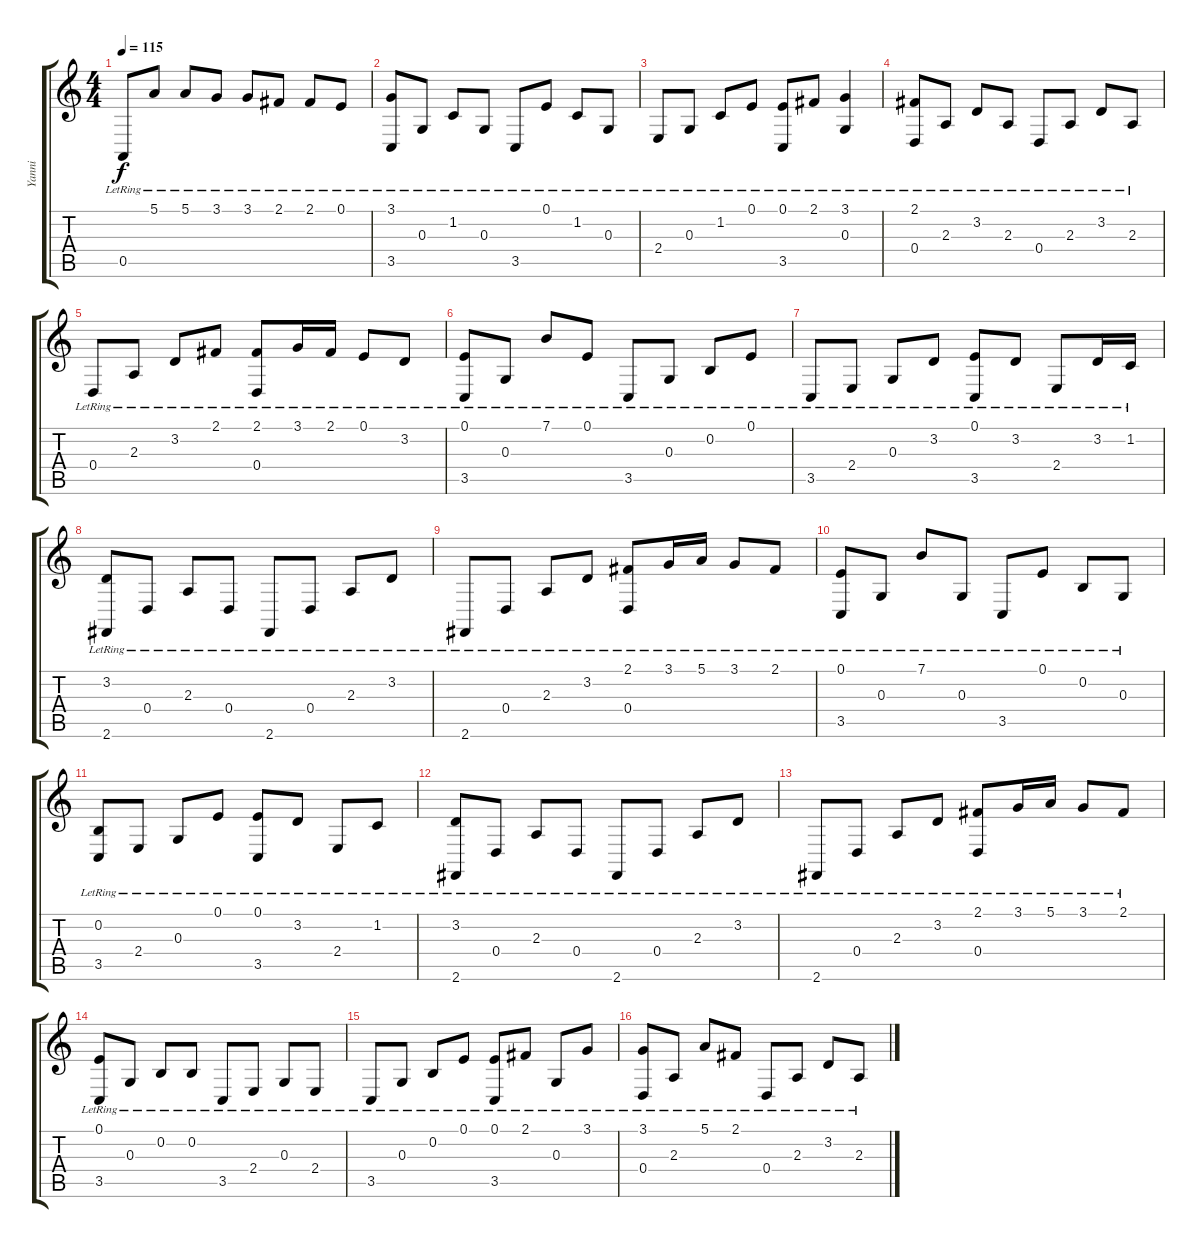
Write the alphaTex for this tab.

\track ("Yanni" "Yanni") {instrument acousticgrandpiano}
\staff {score tabs}
\tuning (E4 B3 G3 D3 A2 E2) {hide}
\ts (4 4)
\tempo 115
\clef g2
\ks c
0.5{lr}.8{dy f} 5.1{lr}.8 5.1{lr}.8 3.1{lr}.8 3.1{lr}.8 2.1{lr}.8 2.1{lr}.8 0.1{lr}.8 |
(3.1{lr} 3.5{lr}).8 0.3{lr}.8 1.2{lr}.8 0.3{lr}.8 3.5{lr}.8 0.1{lr}.8 1.2{lr}.8 0.3{lr}.8 |
2.4{lr}.8 0.3{lr}.8 1.2{lr}.8 0.1{lr}.8 (0.1{lr} 3.5{lr}).8 2.1{lr}.8 (3.1{lr} 0.3{lr}).4 |
(2.1{lr} 0.4{lr}).8 2.3{lr}.8 3.2{lr}.8 2.3{lr}.8 0.4{lr}.8 2.3{lr}.8 3.2{lr}.8 2.3{lr}.8 |
0.4{lr}.8 2.3{lr}.8 3.2{lr}.8 2.1{lr}.8 (2.1{lr} 0.4{lr}).8 3.1{lr}.16 2.1{lr}.16 0.1{lr}.8 3.2{lr}.8 |
(0.1{lr} 3.5{lr}).8 0.3{lr}.8 7.1{lr}.8 0.1{lr}.8 3.5{lr}.8 0.3{lr}.8 0.2{lr}.8 0.1{lr}.8 |
3.5{lr}.8 2.4{lr}.8 0.3{lr}.8 3.2{lr}.8 (0.1{lr} 3.5{lr}).8 3.2{lr}.8 2.4{lr}.8 3.2{lr}.16 1.2{lr}.16 |
(3.2{lr} 2.6{lr}).8 0.4{lr}.8 2.3{lr}.8 0.4{lr}.8 2.6{lr}.8 0.4{lr}.8 2.3{lr}.8 3.2{lr}.8 |
2.6{lr}.8 0.4{lr}.8 2.3{lr}.8 3.2{lr}.8 (2.1{lr} 0.4{lr}).8 3.1{lr}.16 5.1{lr}.16 3.1{lr}.8 2.1{lr}.8 |
(0.1{lr} 3.5{lr}).8 0.3{lr}.8 7.1{lr}.8 0.3{lr}.8 3.5{lr}.8 0.1{lr}.8 0.2{lr}.8 0.3{lr}.8 |
(0.2{lr} 3.5{lr}).8 2.4{lr}.8 0.3{lr}.8 0.1{lr}.8 (0.1{lr} 3.5{lr}).8 3.2{lr}.8 2.4{lr}.8 1.2{lr}.8 |
(3.2{lr} 2.6{lr}).8 0.4{lr}.8 2.3{lr}.8 0.4{lr}.8 2.6{lr}.8 0.4{lr}.8 2.3{lr}.8 3.2{lr}.8 |
2.6{lr}.8 0.4{lr}.8 2.3{lr}.8 3.2{lr}.8 (2.1{lr} 0.4{lr}).8 3.1{lr}.16 5.1{lr}.16 3.1{lr}.8 2.1{lr}.8 |
(0.1{lr} 3.5{lr}).8 0.3{lr}.8 0.2{lr}.8 0.2{lr}.8 3.5{lr}.8 2.4{lr}.8 0.3{lr}.8 2.4{lr}.8 |
3.5{lr}.8 0.3{lr}.8 0.2{lr}.8 0.1{lr}.8 (0.1{lr} 3.5{lr}).8 2.1{lr}.8 0.3{lr}.8 3.1{lr}.8 |
(3.1{lr} 0.4{lr}).8 2.3{lr}.8 5.1{lr}.8 2.1{lr}.8 0.4{lr}.8 2.3{lr}.8 3.2{lr}.8 2.3{lr}.8
